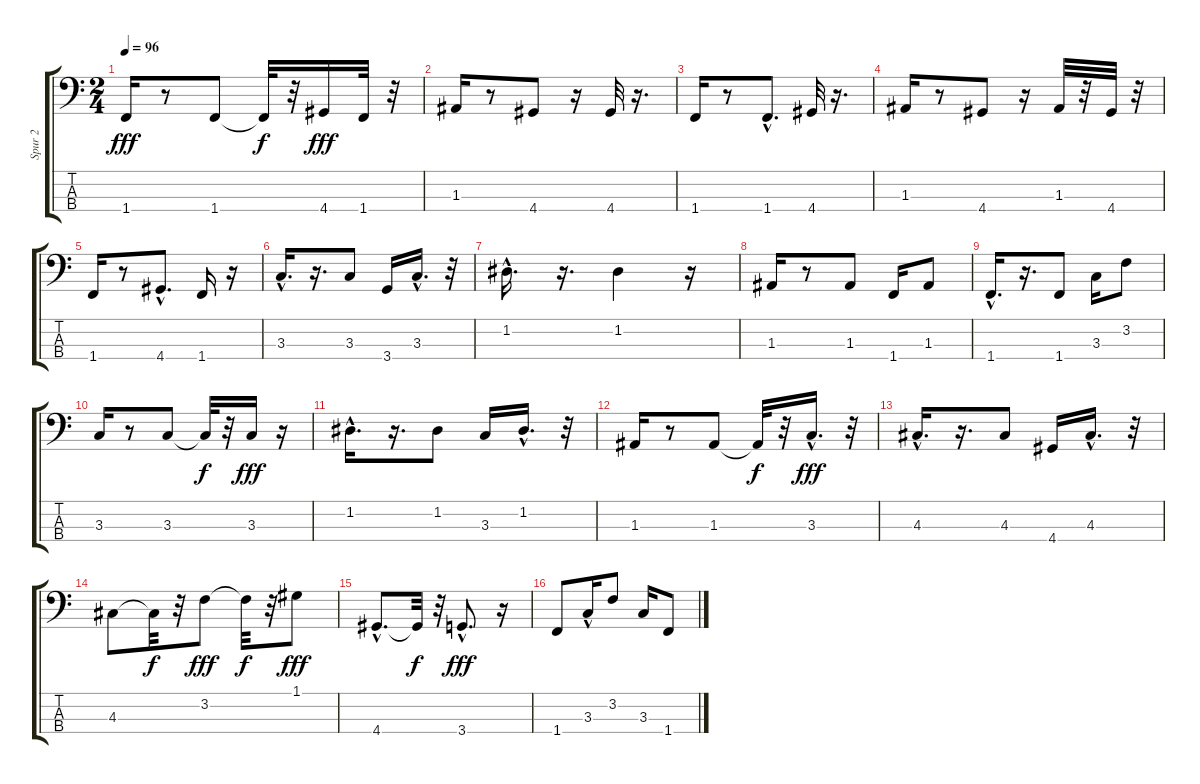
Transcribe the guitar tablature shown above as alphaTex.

\track ("Spur 2" "Spur 2") {instrument electricguitarjazz}
\staff {score tabs}
\tuning (G2 D2 A1 E1) {hide}
\ts (2 4)
\tempo 96
\clef f4
\ks c
1.4.16{dy fff} r.8 1.4.8 1.4{t}.32{dy f} r.32 4.4.16{dy fff} 1.4.32 r.32 |
1.3.16 r.8 4.4.8 r.16 4.4.32 r.16{d} |
1.4.16 r.8 1.4{hac}.8{d} 4.4.32 r.16{d} |
1.3.16 r.8 4.4.8 r.16 1.3.32 r.32 4.4.32 r.32 |
1.4.16 r.8 4.4{hac}.8{d} 1.4.16 r.16 |
3.3{hac}.16{d} r.16{d} 3.3.8 3.4.16 3.3{hac}.16{d} r.32 |
1.2{hac}.16{d} r.16{d} 1.2.4 r.16 |
1.3.16 r.8 1.3.8 1.4.16 1.3.8 |
1.4{hac}.16{d} r.16{d} 1.4.8 3.3.16 3.2.8 |
3.3.16 r.8 3.3.8 3.3{t}.32{dy f} r.32 3.3.16{dy fff} r.16 |
1.2{hac}.16{d} r.16{d} 1.2.8 3.3.16 1.2{hac}.16{d} r.32 |
1.3.16 r.8 1.3.8 1.3{t}.32{dy f} r.32 3.3{hac}.16{d dy fff} r.32 |
4.3{hac}.16{d} r.16{d} 4.3.8 4.4.16 4.3{hac}.16{d} r.32 |
4.3.8 4.3{t}.32{dy f} r.32 3.2.8{dy fff} 3.2{t}.32{dy f} r.32 1.1.8{dy fff} |
4.4{hac}.8{d} 4.4{t}.32{dy f} r.32 3.4{hac}.8{d dy fff} r.16 |
1.4.8 3.3{hac}.16 3.2.8 3.3.16 1.4.8
